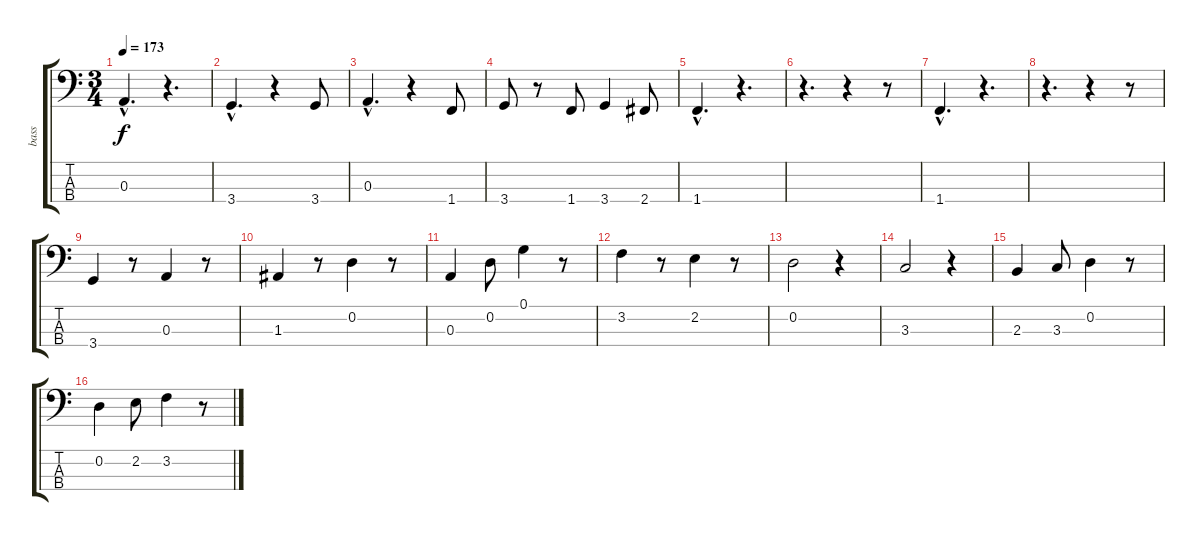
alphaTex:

\track ("bass" "bass") {instrument fretlessbass}
\staff {score tabs}
\tuning (G2 D2 A1 E1) {hide}
\ts (3 4)
\tempo 173
\clef f4
\ks c
0.3{hac}.4{d dy f} r.4{d} |
3.4{hac}.4{d} r.4 3.4.8 |
0.3{hac}.4{d} r.4 1.4.8 |
3.4.8 r.8 1.4.8 3.4.4 2.4.8 |
1.4{hac}.4{d} r.4{d} |
r.4{d} r.4 r.8 |
1.4{hac}.4{d} r.4{d} |
r.4{d} r.4 r.8 |
3.4.4 r.8 0.3.4 r.8 |
1.3.4 r.8 0.2.4 r.8 |
0.3.4 0.2.8 0.1.4 r.8 |
3.2.4 r.8 2.2.4 r.8 |
0.2.2 r.4 |
3.3.2 r.4 |
2.3.4 3.3.8 0.2.4 r.8 |
0.2.4 2.2.8 3.2.4 r.8
